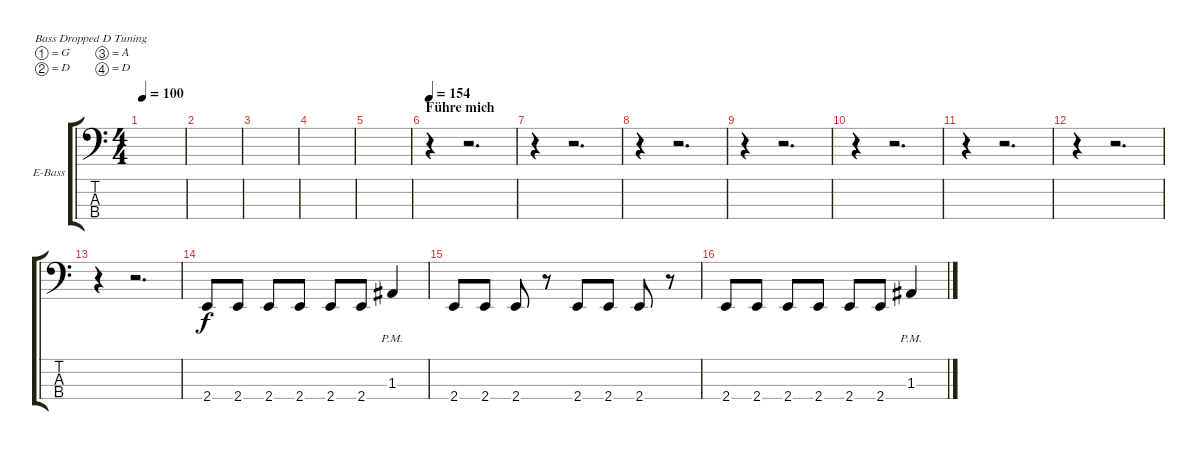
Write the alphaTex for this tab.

\bracketExtendMode groupsimilarinstruments
\firstSystemTrackNameOrientation horizontal
\otherSystemsTrackNameOrientation horizontal
\track ("Bass guitar (Oliver)" "E-Bass") {instrument electricbassfinger}
\staff {score tabs}
\tuning (G2 D2 A1 D1)
\ts (4 4)
\tempo 100
\clef f4
\ks c
|
|
|
|
|
\section ("" "Führe mich")
\tempo 154
r.4 r.2{d} |
r.4 r.2{d} |
r.4 r.2{d} |
r.4 r.2{d} |
r.4 r.2{d} |
r.4 r.2{d} |
r.4 r.2{d} |
r.4 r.2{d} |
2.4.8 2.4.8 2.4.8 2.4.8 2.4.8 2.4.8 1.3{pm}.4 |
2.4.8 2.4.8 2.4.8 r.8 2.4.8 2.4.8 2.4.8 r.8 |
2.4.8 2.4.8 2.4.8 2.4.8 2.4.8 2.4.8 1.3{pm}.4
